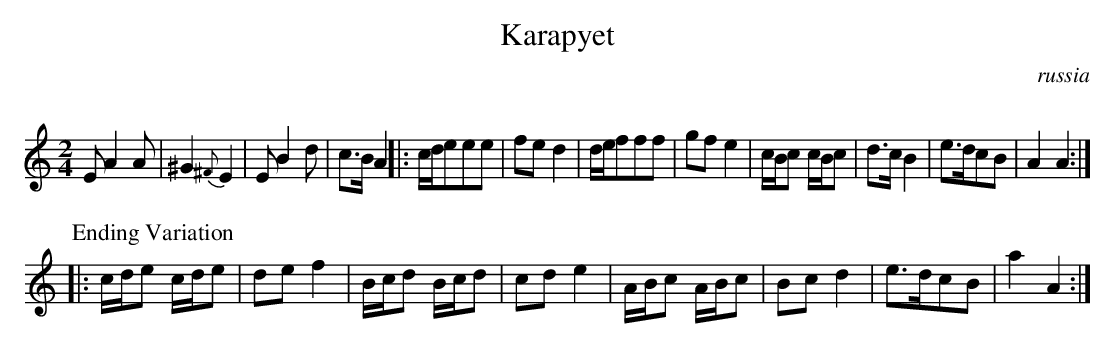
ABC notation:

X:1
T:Karapyet
O:russia
Q:120
M:2/4
L:1/8
K:AMin
E A2 A | ^G2 {^F}E2 | E B2 d | c>B A2 |: \
c/2d/2eee | fe d2 | d/2e/2fff | gf e2 | \
c/2B/2c c/2B/2c | d>c B2 | e>dcB | A2 A2 :|
P:Ending Variation
|: c/2d/2e c/2d/2e | de f2 | \
B/2c/2d B/2c/2d | cd e2 | \
A/2B/2c A/2B/2c | Bc d2 | e>dcB | a2 A2 :|
